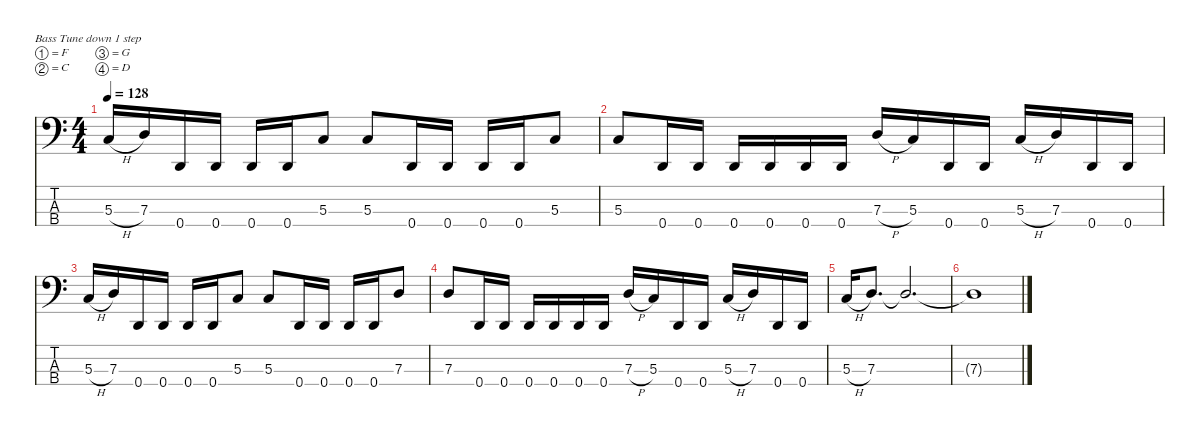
\defaultSystemsLayout 4
\hideDynamics
\bracketExtendMode nobrackets
\singleTrackTrackNamePolicy hidden
\multiTrackTrackNamePolicy hidden
\firstSystemTrackNameMode fullname
\firstSystemTrackNameOrientation horizontal
\otherSystemsTrackNameOrientation horizontal
\track ("Track 5" "el.bs.") {instrument electricbassfinger}
\staff {score tabs}
\tuning (F2 C2 G1 D1)
\ts (4 4)
\tempo 128
\clef f4
\ks c
5.3{h}.16{dy f beam Up} 7.3.16{beam Up} 0.4.16{beam Up} 0.4.16{beam Up} 0.4.16{beam Up} 0.4.16{beam Up} 5.3.8{beam Up} 5.3.8{beam Up} 0.4.16{beam Up} 0.4.16{beam Up} 0.4.16{beam Up} 0.4.16{beam Up} 5.3.8{beam Up} |
5.3.8{beam Up} 0.4.16{beam Up} 0.4.16{beam Up} 0.4.16{beam Up} 0.4.16{beam Up} 0.4.16{beam Up} 0.4.16{beam Up} 7.3{h}.16{beam Up} 5.3.16{beam Up} 0.4.16{beam Up} 0.4.16{beam Up} 5.3{h}.16{beam Up} 7.3.16{beam Up} 0.4.16{beam Up} 0.4.16{beam Up} |
5.3{h}.16{beam Up} 7.3.16{beam Up} 0.4.16{beam Up} 0.4.16{beam Up} 0.4.16{beam Up} 0.4.16{beam Up} 5.3.8{beam Up} 5.3.8{beam Up} 0.4.16{beam Up} 0.4.16{beam Up} 0.4.16{beam Up} 0.4.16{beam Up} 7.3.8{beam Up} |
7.3.8{beam Up} 0.4.16{beam Up} 0.4.16{beam Up} 0.4.16{beam Up} 0.4.16{beam Up} 0.4.16{beam Up} 0.4.16{beam Up} 7.3{h}.16{beam Up} 5.3.16{beam Up} 0.4.16{beam Up} 0.4.16{beam Up} 5.3{h}.16{beam Up} 7.3.16{beam Up} 0.4.16{beam Up} 0.4.16{beam Up} |
5.3{h}.16{beam Up} 7.3.8{d beam Up} 7.3{t}.2{d beam Up} |
7.3{t}.1{beam Down}
